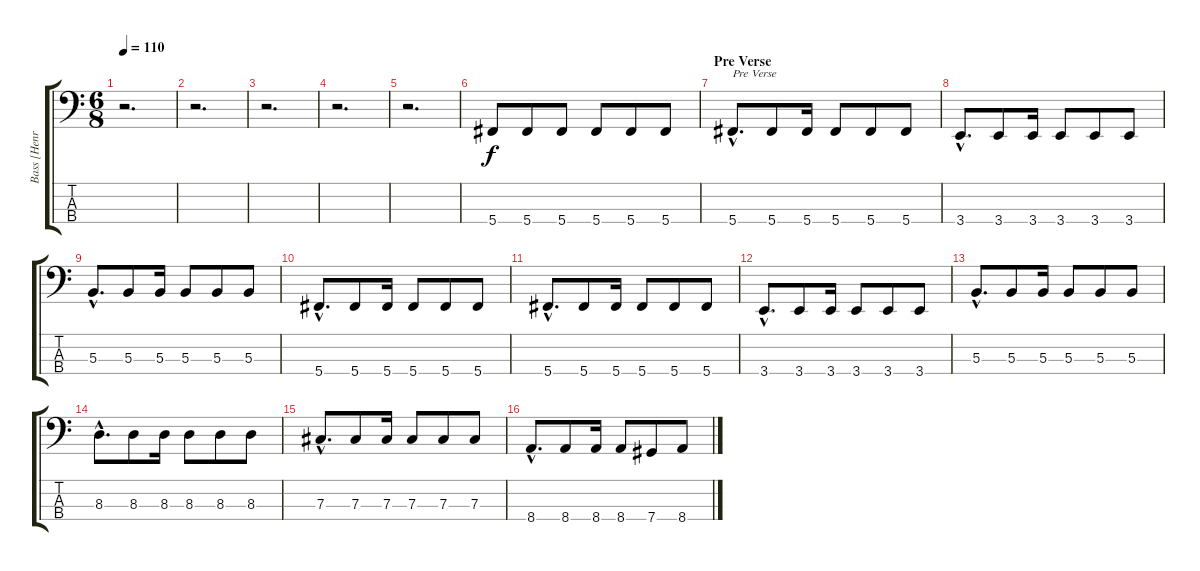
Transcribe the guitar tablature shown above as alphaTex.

\track ("Bass [Henriksson]" "Bass [Henr") {instrument electricbasspick}
\staff {score tabs}
\tuning (E2 B1 Gb1 Db1) {hide}
\ts (6 8)
\tempo 110
\clef f4
\ks c
r.2{d dy f} |
r.2{d} |
r.2{d} |
r.2{d} |
r.2{d} |
5.4.8 5.4.8 5.4.8 5.4.8 5.4.8 5.4.8 |
\section ("" "Pre Verse")
5.4{hac}.8{d txt "Pre Verse"} 5.4.8 5.4.16 5.4.8 5.4.8 5.4.8 |
3.4{hac}.8{d} 3.4.8 3.4.16 3.4.8 3.4.8 3.4.8 |
5.3{hac}.8{d} 5.3.8 5.3.16 5.3.8 5.3.8 5.3.8 |
5.4{hac}.8{d} 5.4.8 5.4.16 5.4.8 5.4.8 5.4.8 |
5.4{hac}.8{d} 5.4.8 5.4.16 5.4.8 5.4.8 5.4.8 |
3.4{hac}.8{d} 3.4.8 3.4.16 3.4.8 3.4.8 3.4.8 |
5.3{hac}.8{d} 5.3.8 5.3.16 5.3.8 5.3.8 5.3.8 |
8.3{hac}.8{d} 8.3.8 8.3.16 8.3.8 8.3.8 8.3.8 |
7.3{hac}.8{d} 7.3.8 7.3.16 7.3.8 7.3.8 7.3.8 |
8.4{hac}.8{d} 8.4.8 8.4.16 8.4.8 7.4.8 8.4.8
